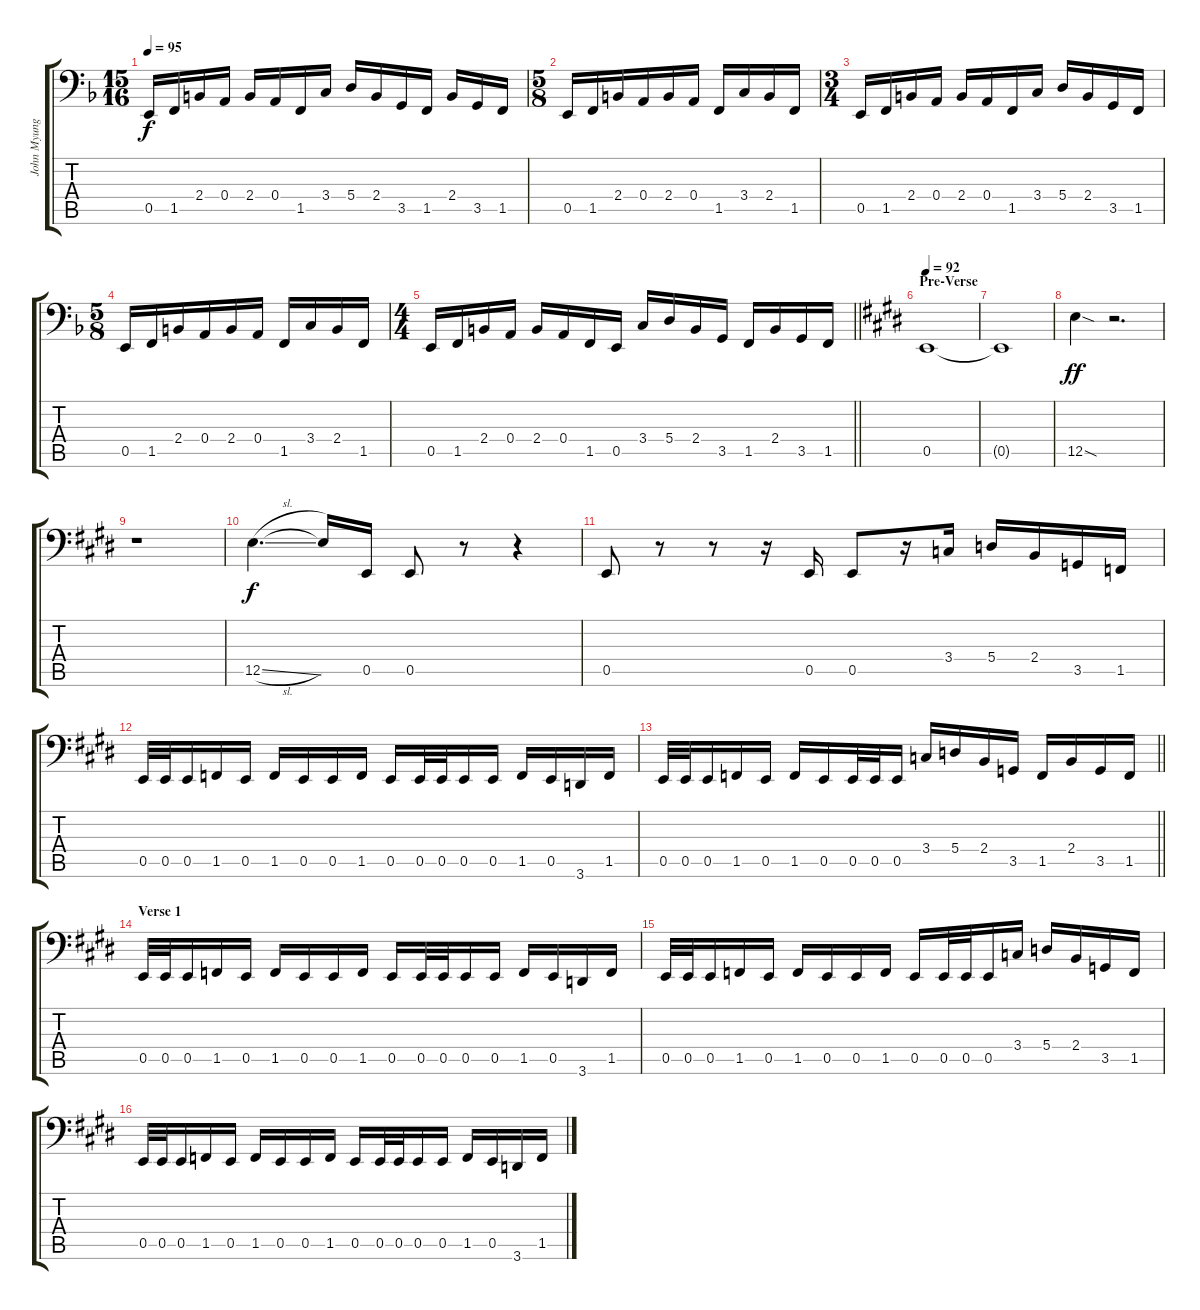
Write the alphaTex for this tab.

\track ("John Myung" "John Myung") {instrument distortionguitar}
\staff {score tabs}
\tuning (C3 G2 D2 A1 E1 B0) {hide}
\ts (15 16)
\tempo 95
\clef f4
\ks f
0.5.16{dy f} 1.5.16 2.4.16 0.4.16 2.4.16 0.4.16 1.5.16 3.4.16 5.4.16 2.4.16 3.5.16 1.5.16 2.4.16 3.5.16 1.5.16 |
\ts (5 8)
0.5.16 1.5.16 2.4.16 0.4.16 2.4.16 0.4.16 1.5.16 3.4.16 2.4.16 1.5.16 |
\ts (3 4)
0.5.16 1.5.16 2.4.16 0.4.16 2.4.16 0.4.16 1.5.16 3.4.16 5.4.16 2.4.16 3.5.16 1.5.16 |
\ts (5 8)
0.5.16 1.5.16 2.4.16 0.4.16 2.4.16 0.4.16 1.5.16 3.4.16 2.4.16 1.5.16 |
\ts (4 4)
\barLineRight lightlight
0.5.16 1.5.16 2.4.16 0.4.16 2.4.16 0.4.16 1.5.16 0.5.16 3.4.16 5.4.16 2.4.16 3.5.16 1.5.16 2.4.16 3.5.16 1.5.16 |
\section ("" "Pre-Verse")
\tempo 92
\ks e
0.5.1 |
0.5{t}.1 |
12.5{sod}.4{dy ff} r.2{d} |
r.1 |
12.5{sl}.4{d dy f} 12.5{t}.16 0.5.16 0.5.8 r.8 r.4 |
0.5.8 r.8 r.8 r.16 0.5.16 0.5.8 r.16 3.4.16 5.4.16 2.4.16 3.5.16 1.5.16 |
0.5.32 0.5.32 0.5.16 1.5.16 0.5.16 1.5.16 0.5.16 0.5.16 1.5.16 0.5.16 0.5.32 0.5.32 0.5.16 0.5.16 1.5.16 0.5.16 3.6.16 1.5.16 |
\barLineRight lightlight
0.5.32 0.5.32 0.5.16 1.5.16 0.5.16 1.5.16 0.5.16 0.5.32 0.5.32 0.5.16 3.4.16 5.4.16 2.4.16 3.5.16 1.5.16 2.4.16 3.5.16 1.5.16 |
\section ("" "Verse 1")
0.5.32 0.5.32 0.5.16 1.5.16 0.5.16 1.5.16 0.5.16 0.5.16 1.5.16 0.5.16 0.5.32 0.5.32 0.5.16 0.5.16 1.5.16 0.5.16 3.6.16 1.5.16 |
0.5.32 0.5.32 0.5.16 1.5.16 0.5.16 1.5.16 0.5.16 0.5.16 1.5.16 0.5.16 0.5.32 0.5.32 0.5.16 3.4.16 5.4.16 2.4.16 3.5.16 1.5.16 |
0.5.32 0.5.32 0.5.16 1.5.16 0.5.16 1.5.16 0.5.16 0.5.16 1.5.16 0.5.16 0.5.32 0.5.32 0.5.16 0.5.16 1.5.16 0.5.16 3.6.16 1.5.16
